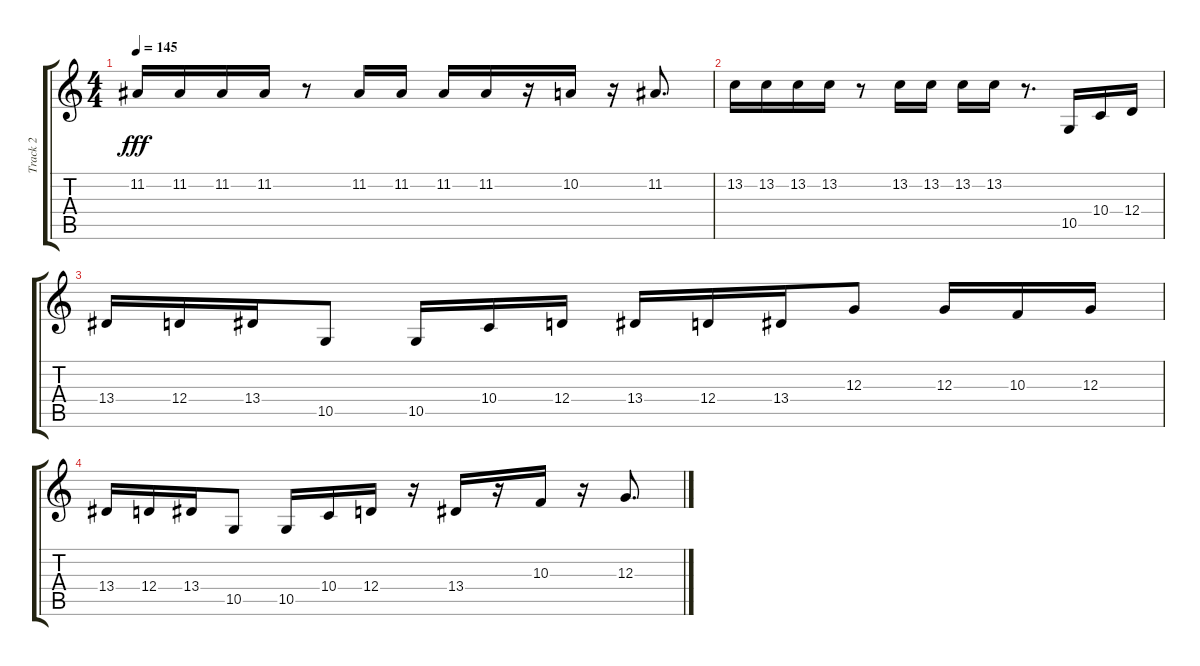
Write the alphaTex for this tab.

\track ("Track 2" "Track 2") {instrument lead2sawtooth}
\staff {score tabs}
\tuning (E4 B3 G3 D3 A2 E2) {hide}
\ts (4 4)
\tempo 145
\clef g2
\ks c
11.2.16{dy fff} 11.2.16 11.2.16 11.2.16 r.8 11.2.16 11.2.16 11.2.16 11.2.16 r.16 10.2.16 r.16 11.2.8{d} |
13.2.16 13.2.16 13.2.16 13.2.16 r.8 13.2.16 13.2.16 13.2.16 13.2.16 r.8{d} 10.5.16 10.4.16 12.4.16 |
13.4.16 12.4.16 13.4.16 10.5.8 10.5.16 10.4.16 12.4.16 13.4.16 12.4.16 13.4.16 12.3.8 12.3.16 10.3.16 12.3.16 |
13.4.16 12.4.16 13.4.16 10.5.8 10.5.16 10.4.16 12.4.16 r.16 13.4.16 r.16 10.3.16 r.16 12.3.8{d}
